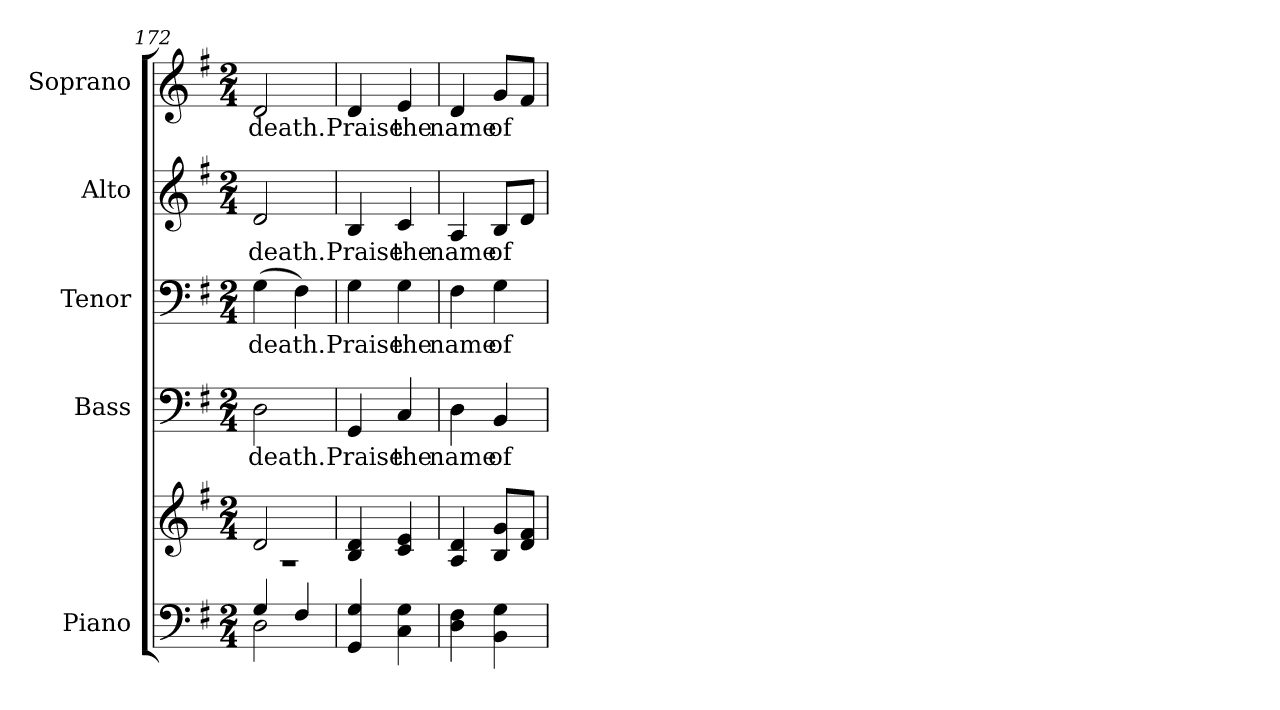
**kern	**kern	**kern	**text	**kern	**text	**kern	**text	**kern	**text
*part5	*part5	*part4	*part4	*part3	*part3	*part2	*part2	*part1	*part1
*staff6	*staff5	*staff4	*staff4	*staff3	*staff3	*staff2	*staff2	*staff1	*staff1
*I"Piano	*	*I"Bass	*	*I"Tenor	*	*I"Alto	*	*I"Soprano	*
*I'Pno.	*	*I'B.	*	*I'T.	*	*I'A.	*	*I'S.	*
*clefF4	*clefG2	*clefF4	*	*clefF4	*	*clefG2	*	*clefG2	*
*k[f#]	*k[f#]	*k[f#]	*	*k[f#]	*	*k[f#]	*	*k[f#]	*
*G:	*G:	*G:	*	*G:	*	*G:	*	*G:	*
*M2/4	*M2/4	*M2/4	*	*M2/4	*	*M2/4	*	*M2/4	*
=172	=172	=172	=172	=172	=172	=172	=172	=172	=172
*^	*^	*	*	*	*	*	*	*	*
!	!	!	!	!	!LO:LY:b:color=#000000	!	!	!	!	!	!
!	!	!	!	!	!	!	!LO:LY:b:color=#000000	!	!	!	!
!	!	!	!	!	!	!	!	!	!LO:LY:b:color=#000000	!	!
!	!	!	!	!	!	!	!	!	!	!	!LO:LY:b:color=#000000
4Gi/	2Di\	2di/	2r	2Di\	death.	(4Gi\	death.	2di/	death.	2di/	death.
4F#i/	.	.	.	.	.	4F#i\)	.	.	.	.	.
*v	*v	*	*	*	*	*	*	*	*	*	*
*	*v	*v	*	*	*	*	*	*	*	*
=173	=173	=173	=173	=173	=173	=173	=173	=173	=173
!	!	!	!LO:LY:b:color=#000000	!	!	!	!	!	!
!	!	!	!	!	!LO:LY:b:color=#000000	!	!	!	!
!	!	!	!	!	!	!	!LO:LY:b:color=#000000	!	!
!	!	!	!	!	!	!	!	!	!LO:LY:b:color=#000000
4GGi/ 4Gi	4Bi/ 4di	4GGi/	Praise	4Gi\	Praise	4Bi/	Praise	4di/	Praise
!	!	!	!LO:LY:b:color=#000000	!	!	!	!	!	!
!	!	!	!	!	!LO:LY:b:color=#000000	!	!	!	!
!	!	!	!	!	!	!	!LO:LY:b:color=#000000	!	!
!	!	!	!	!	!	!	!	!	!LO:LY:b:color=#000000
4Ci\ 4Gi	4ci/ 4ei	4Ci/	the	4Gi\	the	4ci/	the	4ei/	the
=174	=174	=174	=174	=174	=174	=174	=174	=174	=174
!	!	!	!LO:LY:b:color=#000000	!	!	!	!	!	!
!	!	!	!	!	!LO:LY:b:color=#000000	!	!	!	!
!	!	!	!	!	!	!	!LO:LY:b:color=#000000	!	!
!	!	!	!	!	!	!	!	!	!LO:LY:b:color=#000000
4Di\ 4F#i	4Ai/ 4di	4Di\	name	4F#i\	name	4Ai/	name	4di/	name
!	!	!	!LO:LY:b:color=#000000	!	!	!	!	!	!
!	!	!	!	!	!LO:LY:b:color=#000000	!	!	!	!
!	!	!	!	!	!	!	!LO:LY:b:color=#000000	!	!
!	!	!	!	!	!	!	!	!	!LO:LY:b:color=#000000
4BBi\ 4Gi	8Bi/ 8giL	4BBi/	of	4Gi\	of	8Bi/L	of	8gi/L	of
.	8di/ 8f#iJ	.	.	.	.	8di/J	.	8f#i/J	.
=	=	=	=	=	=	=	=	=	=
*-	*-	*-	*-	*-	*-	*-	*-	*-	*-
